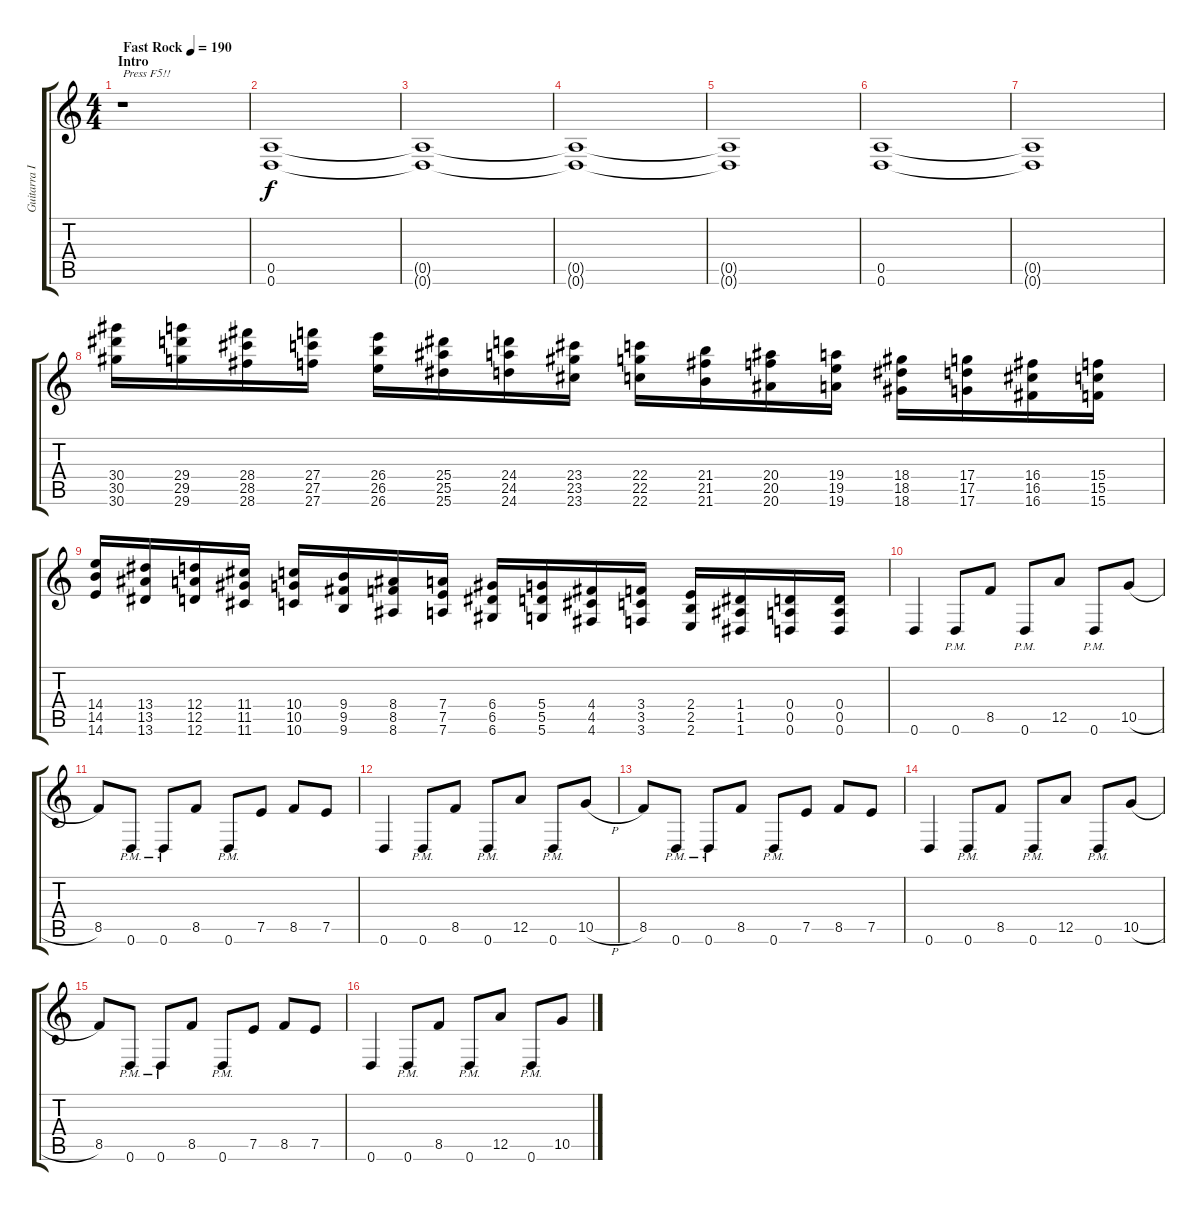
\track ("Guitarra I" "Guitarra I") {instrument distortionguitar}
\staff {score tabs}
\tuning (E4 B3 G3 D3 A2 D2) {hide}
\ts (4 4)
\section ("" "Intro")
\tempo (190 "Fast Rock")
\clef g2
\ks c
r.1{txt "Press F5!!" dy f instrument distortionguitar} |
(0.5 0.6).1 |
(0.5{t} 0.6{t}).1 |
(0.5{t} 0.6{t}).1 |
(0.5{t} 0.6{t}).1 |
(0.5 0.6).1 |
(0.5{t} 0.6{t}).1 |
(30.4 30.5 30.6).16{instrument guitarfretnoise} (29.4 29.5 29.6).16 (28.4 28.5 28.6).16 (27.4 27.5 27.6).16 (26.4 26.5 26.6).16 (25.4 25.5 25.6).16 (24.4 24.5 24.6).16 (23.4 23.5 23.6).16 (22.4 22.5 22.6).16 (21.4 21.5 21.6).16 (20.4 20.5 20.6).16 (19.4 19.5 19.6).16 (18.4 18.5 18.6).16 (17.4 17.5 17.6).16 (16.4 16.5 16.6).16 (15.4 15.5 15.6).16 |
(14.4 14.5 14.6).16 (13.4 13.5 13.6).16 (12.4 12.5 12.6).16 (11.4 11.5 11.6).16 (10.4 10.5 10.6).16 (9.4 9.5 9.6).16 (8.4 8.5 8.6).16 (7.4 7.5 7.6).16 (6.4 6.5 6.6).16 (5.4 5.5 5.6).16 (4.4 4.5 4.6).16 (3.4 3.5 3.6).16 (2.4 2.5 2.6).16 (1.4 1.5 1.6).16 (0.4 0.5 0.6).16 (0.4 0.5 0.6).16 |
0.6.4{instrument distortionguitar} 0.6{pm}.8 8.5.8 0.6{pm}.8 12.5.8 0.6{pm}.8 10.5{h}.8 |
8.5.8 0.6{pm}.8 0.6{pm}.8 8.5.8 0.6{pm}.8 7.5.8 8.5.8 7.5.8 |
0.6.4 0.6{pm}.8 8.5.8 0.6{pm}.8 12.5.8 0.6{pm}.8 10.5{h}.8 |
8.5.8 0.6{pm}.8 0.6{pm}.8 8.5.8 0.6{pm}.8 7.5.8 8.5.8 7.5.8 |
0.6.4 0.6{pm}.8 8.5.8 0.6{pm}.8 12.5.8 0.6{pm}.8 10.5{h}.8 |
8.5.8 0.6{pm}.8 0.6{pm}.8 8.5.8 0.6{pm}.8 7.5.8 8.5.8 7.5.8 |
0.6.4 0.6{pm}.8 8.5.8 0.6{pm}.8 12.5.8 0.6{pm}.8 10.5{h}.8
